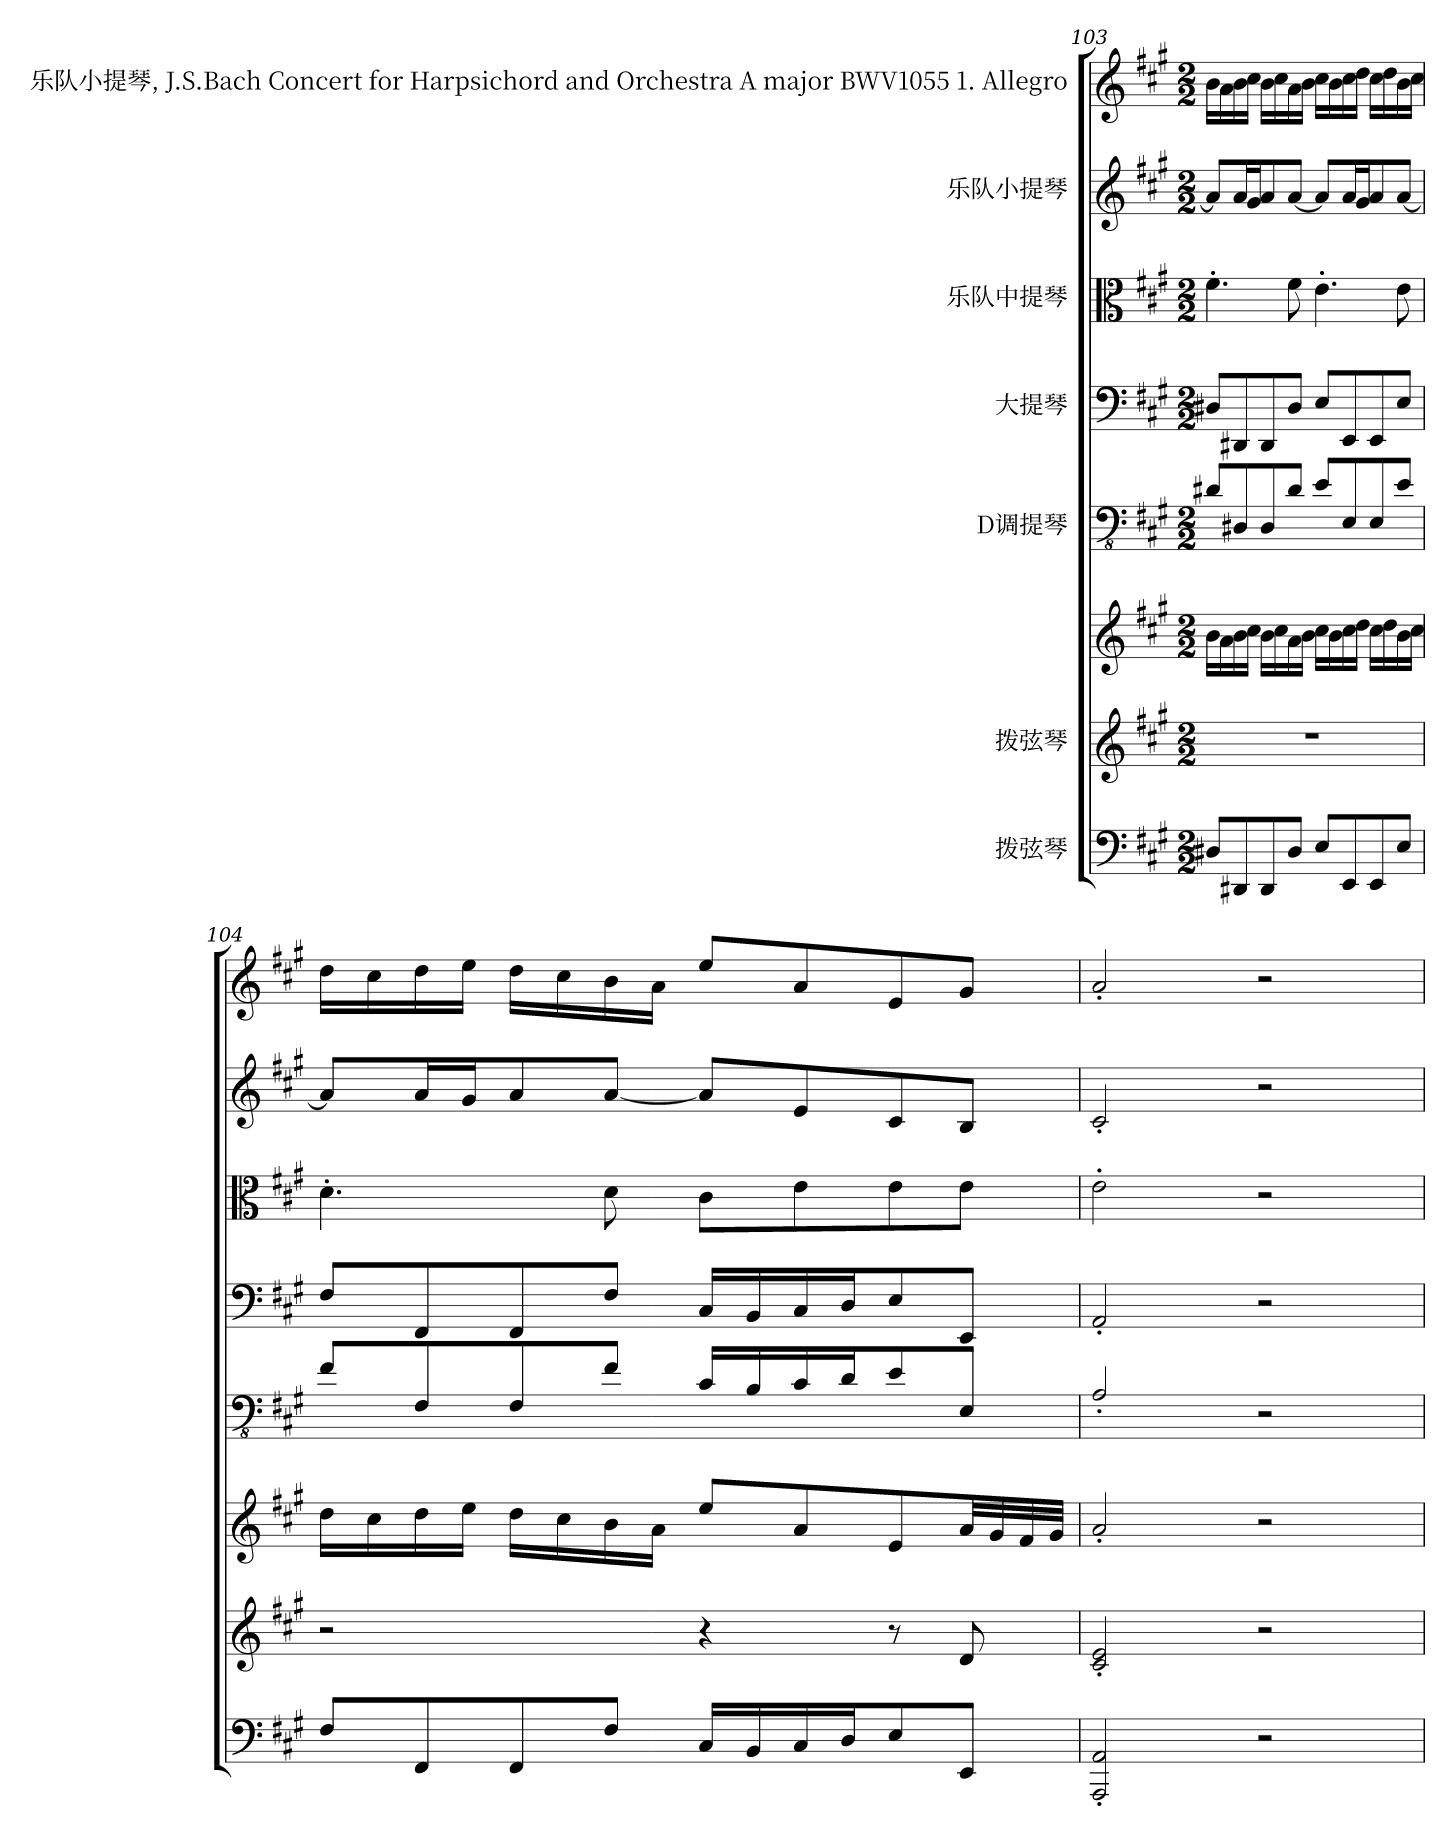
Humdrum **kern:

**kern	**kern	**kern	**kern	**kern	**kern	**kern	**kern
*part7	*part6	*part6	*part5	*part4	*part3	*part2	*part1
*staff8	*staff7	*staff6	*staff5	*staff4	*staff3	*staff2	*staff1
*I"拨弦琴	*I"拨弦琴	*	*I"D调提琴	*I"大提琴	*I"乐队中提琴	*I"乐队小提琴	*I"乐队小提琴, J.S.Bach Concert for Harpsichord and Orchestra A major BWV1055 1. Allegro
*clefF4	*clefG2	*clefG2	*clefFv4	*clefF4	*clefC3	*clefG2	*clefG2
*	*	*	*ITrd7c12	*	*	*	*
*k[f#c#g#]	*k[f#c#g#]	*k[f#c#g#]	*k[f#c#g#]	*k[f#c#g#]	*k[f#c#g#]	*k[f#c#g#]	*k[f#c#g#]
*M2/2	*M2/2	*M2/2	*M2/2	*M2/2	*M2/2	*M2/2	*M2/2
=103	=103	=103	=103	=103	=103	=103	=103
8D#X/L	1r	16b\LL	8DD#X/L	8D#X/L	4.f#'\	8a/L]	16b\LL
.	.	16a\	.	.	.	.	16a\
8DD#X/	.	16b\	8DDD#X/	8DD#X/	.	16a/L	16b\
.	.	16cc#\JJ	.	.	.	16g#/J	16cc#\JJ
8DD#/	.	16b\LL	8DDD#/	8DD#/	.	8a/	16b\LL
.	.	16cc#\	.	.	.	.	16cc#\
8D#/J	.	16a\	8DD#/J	8D#/J	8f#\	[8a/J	16a\
.	.	16b\JJ	.	.	.	.	16b\JJ
8E/L	.	16cc#\LL	8EE/L	8E/L	4.e'\	8a/L]	16cc#\LL
.	.	16b\	.	.	.	.	16b\
8EE/	.	16cc#\	8EEE/	8EE/	.	16a/L	16cc#\
.	.	16dd\JJ	.	.	.	16g#/J	16dd\JJ
8EE/	.	16cc#\LL	8EEE/	8EE/	.	8a/	16cc#\LL
.	.	16dd\	.	.	.	.	16dd\
8E/J	.	16b\	8EE/J	8E/J	8e\	[8a/J	16b\
.	.	16cc#\JJ	.	.	.	.	16cc#\JJ
!!LO:PB:g=z
=104	=104	=104	=104	=104	=104	=104	=104
8F#/L	2r	16dd\LL	8FF#/L	8F#/L	4.d'\	8a/L]	16dd\LL
.	.	16cc#\	.	.	.	.	16cc#\
8FF#/	.	16dd\	8FFF#/	8FF#/	.	16a/L	16dd\
.	.	16ee\JJ	.	.	.	16g#/J	16ee\JJ
8FF#/	.	16dd\LL	8FFF#/	8FF#/	.	8a/	16dd\LL
.	.	16cc#\	.	.	.	.	16cc#\
8F#/J	.	16b\	8FF#/J	8F#/J	8d\	[8a/J	16b\
.	.	16a\JJ	.	.	.	.	16a\JJ
16C#/LL	4r	8ee/L	16CC#/LL	16C#/LL	8c#\L	8a/L]	8ee/L
16BB/	.	.	16BBB/	16BB/	.	.	.
16C#/	.	8a/	16CC#/	16C#/	8e\	8e/	8a/
16D/J	.	.	16DD/J	16D/J	.	.	.
8E/	8r	8e/	8EE/	8E/	8e\	8c#/	8e/
8EE/J	8d/	32a/LL	8EEE/J	8EE/J	8e\J	8B/J	8g#/J
.	.	32g#/	.	.	.	.	.
.	.	32f#/	.	.	.	.	.
.	.	32g#/JJJ	.	.	.	.	.
=105	=105	=105	=105	=105	=105	=105	=105
2AAA/' 2AA/'	2c#/' 2e/'	2a'/	2AAA'/	2AA'/	2e'\	2c#'/	2a'/
2r	2r	2r	2r	2r	2r	2r	2r
=	=	=	=	=	=	=	=
*-	*-	*-	*-	*-	*-	*-	*-
